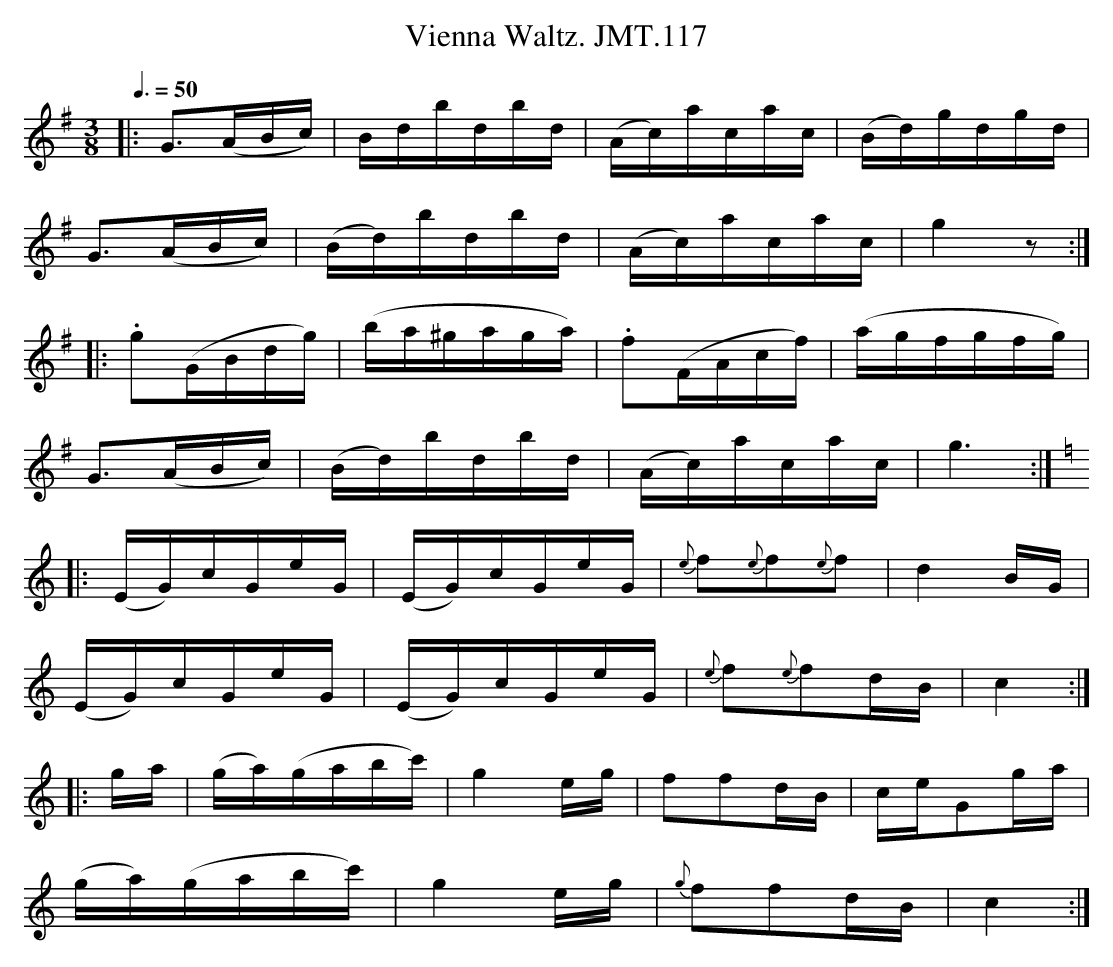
X:1
T:Vienna Waltz. JMT.117
M:3/8
L:1/16
Q:3/8=50
K:G
|:G3(ABc)|B-dbdbd|(Ac)acac|(Bd)gdgd|
G3(ABc)|(Bd)bdbd|(Ac)acac|g4z2:|
|:.g2(GBdg)|(ba^gaga)|.f2(FAcf)|(agfgfg)|
G3(ABc)|(Bd)bdbd|(Ac)acac|g6:|
K:C
|:(EG)cGeG|(EG)cGeG|{e}f2{e}f2{e}f2|d4BG|
(EG)cGeG|(EG)cGeG|{e}f2{e}f2dB|c4:|
|:ga|(ga)(gabc')|g4eg|f2f2dB|ceG2ga|
(ga)(gabc')|g4eg|{g}f2f2dB|c4:|
